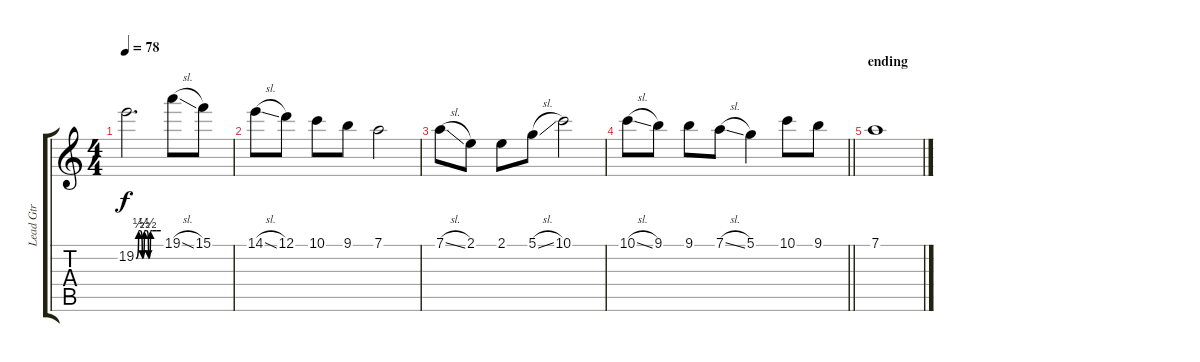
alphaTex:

\track ("Lead Gtr" "Lead Gtr") {instrument distortionguitar}
\staff {score tabs}
\tuning (D4 A3 F3 C3 G2 D2) {hide}
\ts (4 4)
\tempo 78
\clef g2
\ks c
19.2{be (custom 0 0 6 2 10 2 15 0 20 2 26 2 30 0 35 2 40 2 50 2 60 2)}.2{d dy f} 19.1{sl}.8 15.1.8 |
14.1{sl}.8 12.1.8 10.1.8 9.1.8 7.1.2 |
7.1{sl}.8 2.1.8 2.1.8 5.1{sl}.8 10.1.2 |
\barLineRight lightlight
10.1{sl}.8 9.1.8 9.1.8 7.1{sl}.8 5.1.4 10.1.8 9.1.8 |
\section ("" "ending")
7.1.1
